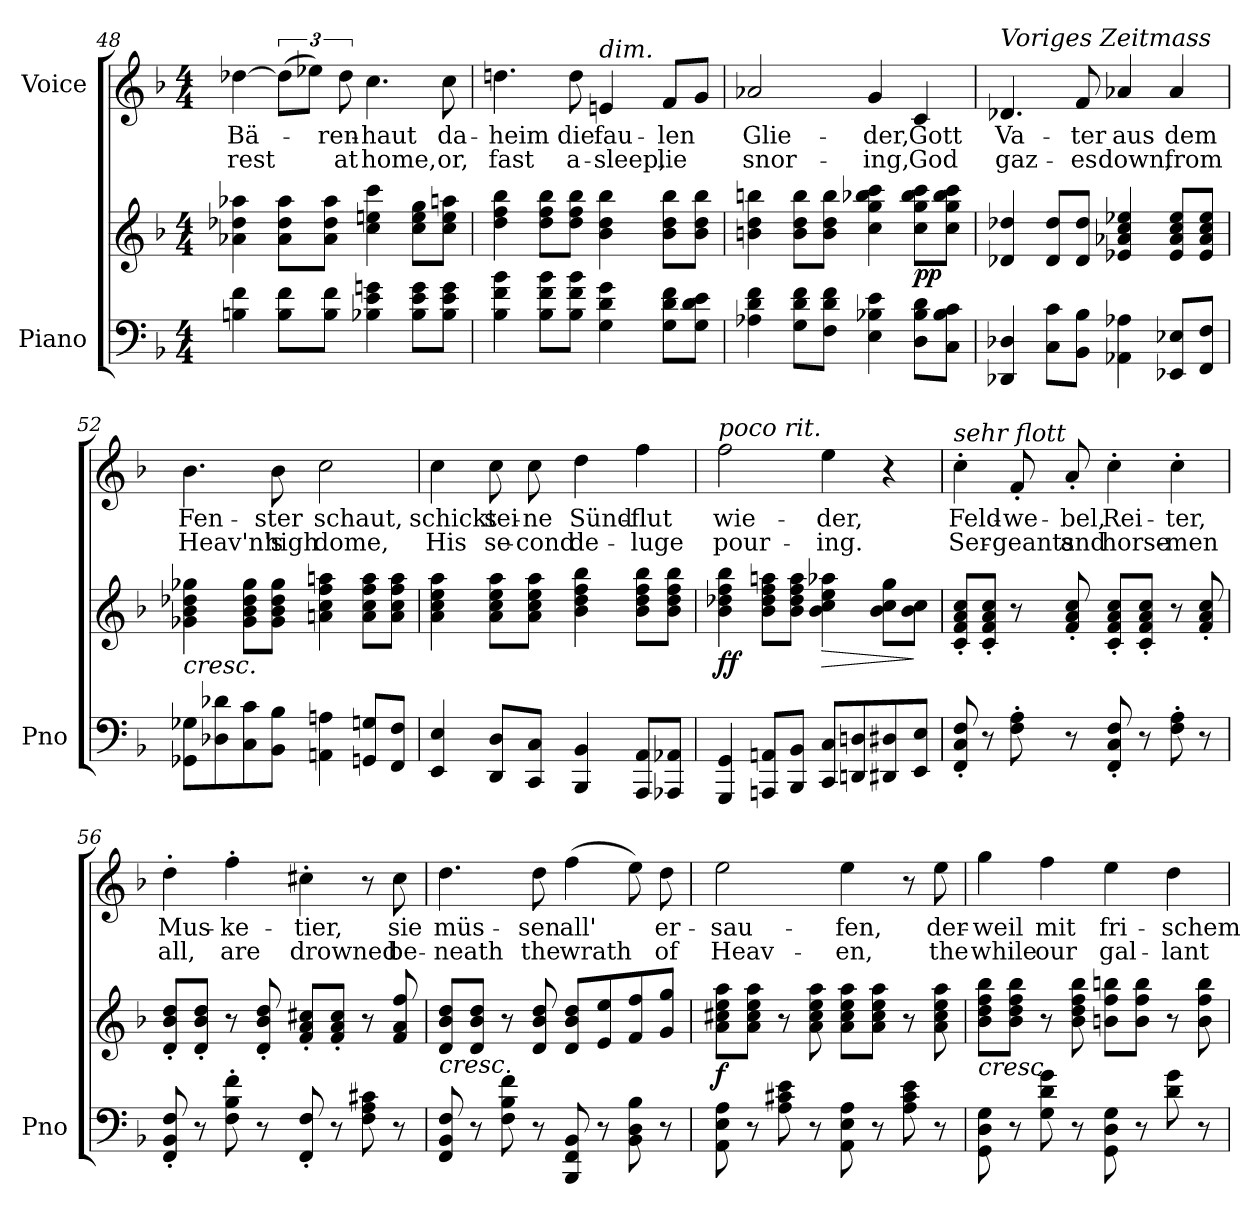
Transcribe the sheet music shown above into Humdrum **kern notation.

**kern	**kern	**dynam	**kern	**text	**text
*part2	*part2	*part2	*part1	*part1	*part1
*staff3	*staff2	*staff2/3	*staff1	*staff1	*staff1
*I"Piano	*	*	*I"Voice	*	*
*I'Pno	*	*	*	*	*
*clefF4	*clefG2	*	*clefG2	*	*
*k[b-]	*k[b-]	*	*k[b-]	*	*
*M4/4	*M4/4	*	*M4/4	*	*
=48	=48	=48	=48	=48	=48
!	!	!	!	!LO:LY:b	!LO:LY:b
4Bn\ 4f\	4a-X\ 4dd-X\ 4aa-X\	.	[4dd-X\	Bä-	rest
8B\ 8f\L	8a-\ 8dd-\ 8aa-\L	.	(12dd-\L]	.	.
.	.	.	12ee-X\J)	.	.
8B\ 8f\J	8a-\ 8dd-\ 8aa-\J	.	.	.	.
!	!	!	!	!LO:LY:b	!LO:LY:b
.	.	.	12dd-\	-ren-	at
!	!	!	!	!LO:LY:b	!LO:LY:b
4B-X\ 4e\ 4gn\	4cc\ 4een\ 4ccc\	.	4.cc\	-haut	home,
8B-\ 8e\ 8g\L	8cc\ 8ee\ 8gg\L	.	.	.	.
!	!	!	!	!LO:LY:b	!LO:LY:b
8B-\ 8e\ 8g\J	8cc\ 8ee\ 8aan\J	.	8cc\	da-	or,
!!LO:LB:g=z
=49	=49	=49	=49	=49	=49
!	!	!	!	!LO:LY:b	!LO:LY:b
4B-\ 4f\ 4b-\	4dd\ 4ff\ 4bb-\	.	4.ddn\	-heim	fast
8B-\ 8f\ 8b-\L	8dd\ 8ff\ 8bb-\L	.	.	.	.
!	!	!	!	!LO:LY:b	!LO:LY:b
8B-\ 8f\ 8b-\J	8dd\ 8ff\ 8bb-\J	.	8dd\	die	a-
!	!	!	!LO:TX:a:i:t=dim.	!	!
!	!	!	!	!LO:LY:b	!LO:LY:b
4G\ 4d\ 4g\	4b-\ 4dd\ 4bb-\	.	4en/	fau-	-sleep,
!	!	!	!	!LO:LY:b	!LO:LY:b
8G\ 8d\ 8f\L	8b-\ 8dd\ 8bb-\L	.	8f/L	-len	lie
8G\ 8d\ 8e\J	8b-\ 8dd\ 8bb-\J	.	8g/J	.	.
=50	=50	=50	=50	=50	=50
!	!	!	!	!LO:LY:b	!LO:LY:b
4A-X\ 4d\ 4f\	4bn\ 4dd\ 4bbn\	.	2a-X/	Glie-	snor-
8G\ 8d\ 8f\L	8b\ 8dd\ 8bb\L	.	.	.	.
8F\ 8d\ 8f\J	8b\ 8dd\ 8bb\J	.	.	.	.
!	!	!	!	!LO:LY:b	!LO:LY:b
4E\ 4B-X\ 4e\	4cc\ 4gg\ 4bb-X\ 4ccc\	.	4g/	-der,	-ing,
!	!	!LO:DY:b	!	!LO:LY:b	!LO:LY:b
8D\ 8B-\ 8d\L	8cc\ 8gg\ 8bb-\ 8ccc\L	pp	4c/	Gott	God
8C\ 8B-\ 8c\J	8cc\ 8gg\ 8bb-\ 8ccc\J	.	.	.	.
=51	=51	=51	=51	=51	=51
!	!	!	!LO:TX:a:i:t=Voriges Zeitmass	!	!
!	!	!	!	!LO:LY:b	!LO:LY:b
4DD-X/ 4D-X/	4d-X/ 4dd-X/	.	4.d-X/	Va-	gaz-
8C\ 8c\L	8d-/ 8dd-/L	.	.	.	.
!	!	!	!	!LO:LY:b	!LO:LY:b
8BB-\ 8B-\J	8d-/ 8dd-/J	.	8f/	-ter	-es
!	!	!	!	!LO:LY:b	!LO:LY:b
4AA-X\ 4A-X\	4e-X/ 4a-X/ 4cc/ 4ee-X/	.	4a-X/	aus	down,
!	!	!	!	!LO:LY:b	!LO:LY:b
8EE-X/ 8E-X/L	8e-/ 8a-/ 8cc/ 8ee-/L	.	4a-/	dem	from
8FF/ 8F/J	8e-/ 8a-/ 8cc/ 8ee-/J	.	.	.	.
=52	=52	=52	=52	=52	=52
!	!LO:TX:b:i:t=cresc.	!	!	!	!
!	!	!	!	!LO:LY:b	!LO:LY:b
8GG-X\ 8G-X\L	4g-X\ 4b-\ 4dd-X\ 4gg-X\	.	4.b-\	Fen-	Heav'n's
8D-X\ 8d-X\	.	.	.	.	.
8C\ 8c\	8g-\ 8b-\ 8dd-\ 8gg-\L	.	.	.	.
!	!	!	!	!LO:LY:b	!LO:LY:b
8BB-\ 8B-\J	8g-\ 8b-\ 8dd-\ 8gg-\J	.	8b-\	-ster	high
!	!	!	!	!LO:LY:b	!LO:LY:b
4AAn\ 4An\	4an\ 4cc\ 4ff\ 4aan\	.	2cc\	schaut,	dome,
8GGn/ 8Gn/L	8a\ 8cc\ 8ff\ 8aa\L	.	.	.	.
8FF/ 8F/J	8a\ 8cc\ 8ff\ 8aa\J	.	.	.	.
!!LO:LB:g=z
=53	=53	=53	=53	=53	=53
!	!	!	!	!LO:LY:b	!LO:LY:b
4EE/ 4E/	4a\ 4cc\ 4ee\ 4aa\	.	4cc\	schickt	His
!	!	!	!	!LO:LY:b	!LO:LY:b
8DD/ 8D/L	8a\ 8cc\ 8ee\ 8aa\L	.	8cc\	sei-	se-
!	!	!	!	!LO:LY:b	!LO:LY:b
8CC/ 8C/J	8a\ 8cc\ 8ee\ 8aa\J	.	8cc\	-ne	-cond
!	!	!	!	!LO:LY:b	!LO:LY:b
4BBB-/ 4BB-/	4b-\ 4dd\ 4ff\ 4bb-\	.	4dd\	Sünd-	de-
!	!	!	!	!LO:LY:b	!LO:LY:b
8AAA/ 8AA/L	8b-\ 8dd\ 8ff\ 8bb-\L	.	4ff\	-flut	-luge
8AAA-X/ 8AA-X/J	8b-\ 8dd\ 8ff\ 8bb-\J	.	.	.	.
=54	=54	=54	=54	=54	=54
!	!	!	!LO:TX:a:i:t=poco rit.	!	!
!	!	!LO:DY:b	!	!LO:LY:b	!LO:LY:b
4GGG/ 4GG/	4b-\ 4dd-X\ 4ff\ 4bb-\	ff	2ff\	wie-	pour-
8AAAn/ 8AAn/L	8b-\ 8dd-\ 8ff\ 8aan\L	.	.	.	.
8BBB-/ 8BB-/J	8b-\ 8dd-\ 8ff\ 8aa\J	.	.	.	.
!	!	!LO:HP:b	!	!LO:LY:b	!LO:LY:b
8CC/ 8C/L	4b-\ 4cc\ 4ee\ 4aa-X\	>	4ee\	-der,	-ing.
8DDn/ 8Dn/	.	.	.	.	.
8DD#X/ 8D#X/	8b-\ 8cc\ 8gg\L	.	4r	.	.
8EE/ 8E/J	8b-\ 8cc\J	]	.	.	.
=55	=55	=55	=55	=55	=55
!	!	!	!LO:TX:a:i:t=sehr flott	!	!
!	!	!LO:DY:b	!	!LO:LY:b	!LO:LY:b
!	!	!LO:DY:n=1:b	!	!	!
8FF/' 8C/' 8F/'	8c/' 8f/' 8a/' 8cc/'L	p other-dynamics	4cc'\	Feld-	Ser-
8r	8c/' 8f/' 8a/' 8cc/'J	.	.	.	.
!	!	!	!	!LO:LY:b	!LO:LY:b
8F\' 8A\'	8r	.	8f'>/	-we-	-geants
!	!	!	!	!LO:LY:b	!LO:LY:b
8r	8f/' 8a/' 8cc/'	.	8a'>/	-bel,	and
!	!	!	!	!LO:LY:b	!LO:LY:b
8FF/' 8C/' 8F/'	8c/' 8f/' 8a/' 8cc/'L	.	4cc'\	Rei-	horse-
8r	8c/' 8f/' 8a/' 8cc/'J	.	.	.	.
!	!	!	!	!LO:LY:b	!LO:LY:b
8F\' 8A\'	8r	.	4cc'\	-ter,	-men
8r	8f/' 8a/' 8cc/'	.	.	.	.
!!LO:PB:g=z
=56	=56	=56	=56	=56	=56
!	!	!	!	!LO:LY:b	!LO:LY:b
8FF/' 8BB-/' 8F/'	8d/' 8b-/' 8dd/'L	.	4dd'\	Mus-	all,
8r	8d/' 8b-/' 8dd/'J	.	.	.	.
!	!	!	!	!LO:LY:b	!LO:LY:b
8F\' 8B-\' 8f\'	8r	.	4ff'\	-ke-	are
8r	8d/' 8b-/' 8dd/'	.	.	.	.
!	!	!	!	!LO:LY:b	!LO:LY:b
8FF/' 8F/'	8f/' 8a/' 8cc#X/'L	.	4cc#X'\	-tier,	drowned
8r	8f/' 8a/' 8cc#/'J	.	.	.	.
8F\ 8A\ 8c#X\	8r	.	8r	.	.
!	!	!	!	!LO:LY:b	!LO:LY:b
8r	8f/ 8a/ 8ff/	.	8cc#\	sie	be-
=57	=57	=57	=57	=57	=57
!	!LO:TX:b:i:t=cresc.	!	!	!	!
!	!	!	!	!LO:LY:b	!LO:LY:b
8FF/ 8BB-/ 8F/	8d/ 8b-/ 8dd/L	.	4.dd\	müs-	-neath
8r	8d/ 8b-/ 8dd/J	.	.	.	.
8F\ 8B-\ 8f\	8r	.	.	.	.
!	!	!	!	!LO:LY:b	!LO:LY:b
8r	8d/ 8b-/ 8dd/	.	8dd\	-sen	the
!	!	!	!	!LO:LY:b	!LO:LY:b
8BBB-/ 8FF/ 8BB-/	8d/ 8b-/ 8dd/L	.	(4ff\	all'	wrath
8r	8e/ 8ee/	.	.	.	.
8BB-\ 8D\ 8B-\	8f/ 8ff/	.	8ee\)	.	.
!	!	!	!	!LO:LY:b	!LO:LY:b
8r	8g/ 8gg/J	.	8dd\	er-	of
=58	=58	=58	=58	=58	=58
!	!	!LO:DY:b	!	!LO:LY:b	!LO:LY:b
8AA\ 8E\ 8A\	8a\ 8cc#X\ 8ee\ 8aa\L	f	2ee\	-sau-	Heav-
8r	8a\ 8cc#\ 8ee\ 8aa\J	.	.	.	.
8A\ 8c#X\ 8e\	8r	.	.	.	.
8r	8a\ 8cc#\ 8ee\ 8aa\	.	.	.	.
!	!	!	!	!LO:LY:b	!LO:LY:b
8AA\ 8E\ 8A\	8a\ 8cc#\ 8ee\ 8aa\L	.	4ee\	-fen,	-en,
8r	8a\ 8cc#\ 8ee\ 8aa\J	.	.	.	.
8A\ 8c#\ 8e\	8r	.	8r	.	.
!	!	!	!	!LO:LY:b	!LO:LY:b
8r	8a\ 8cc#\ 8ee\ 8aa\	.	8ee\	der-	the
!!LO:LB:g=z
=59	=59	=59	=59	=59	=59
!	!LO:TX:b:i:t=cresc.	!	!	!	!
!	!	!	!	!LO:LY:b	!LO:LY:b
8GG\ 8D\ 8G\	8b-\ 8dd\ 8ff\ 8bb-\L	.	4gg\	-weil	while
8r	8b-\ 8dd\ 8ff\ 8bb-\J	.	.	.	.
!	!	!	!	!LO:LY:b	!LO:LY:b
8G\ 8d\ 8g\	8r	.	4ff\	mit	our
8r	8b-\ 8dd\ 8ff\ 8bb-\	.	.	.	.
!	!	!	!	!LO:LY:b	!LO:LY:b
8GG\ 8D\ 8G\	8bn\ 8ff\ 8bbn\L	.	4ee\	fri-	gal-
8r	8b\ 8ff\ 8bb\J	.	.	.	.
!	!	!	!	!LO:LY:b	!LO:LY:b
8d\ 8g\	8r	.	4dd\	-schem	-lant
8r	8b\ 8ff\ 8bb\	.	.	.	.
=	=	=	=	=	=
*-	*-	*-	*-	*-	*-
